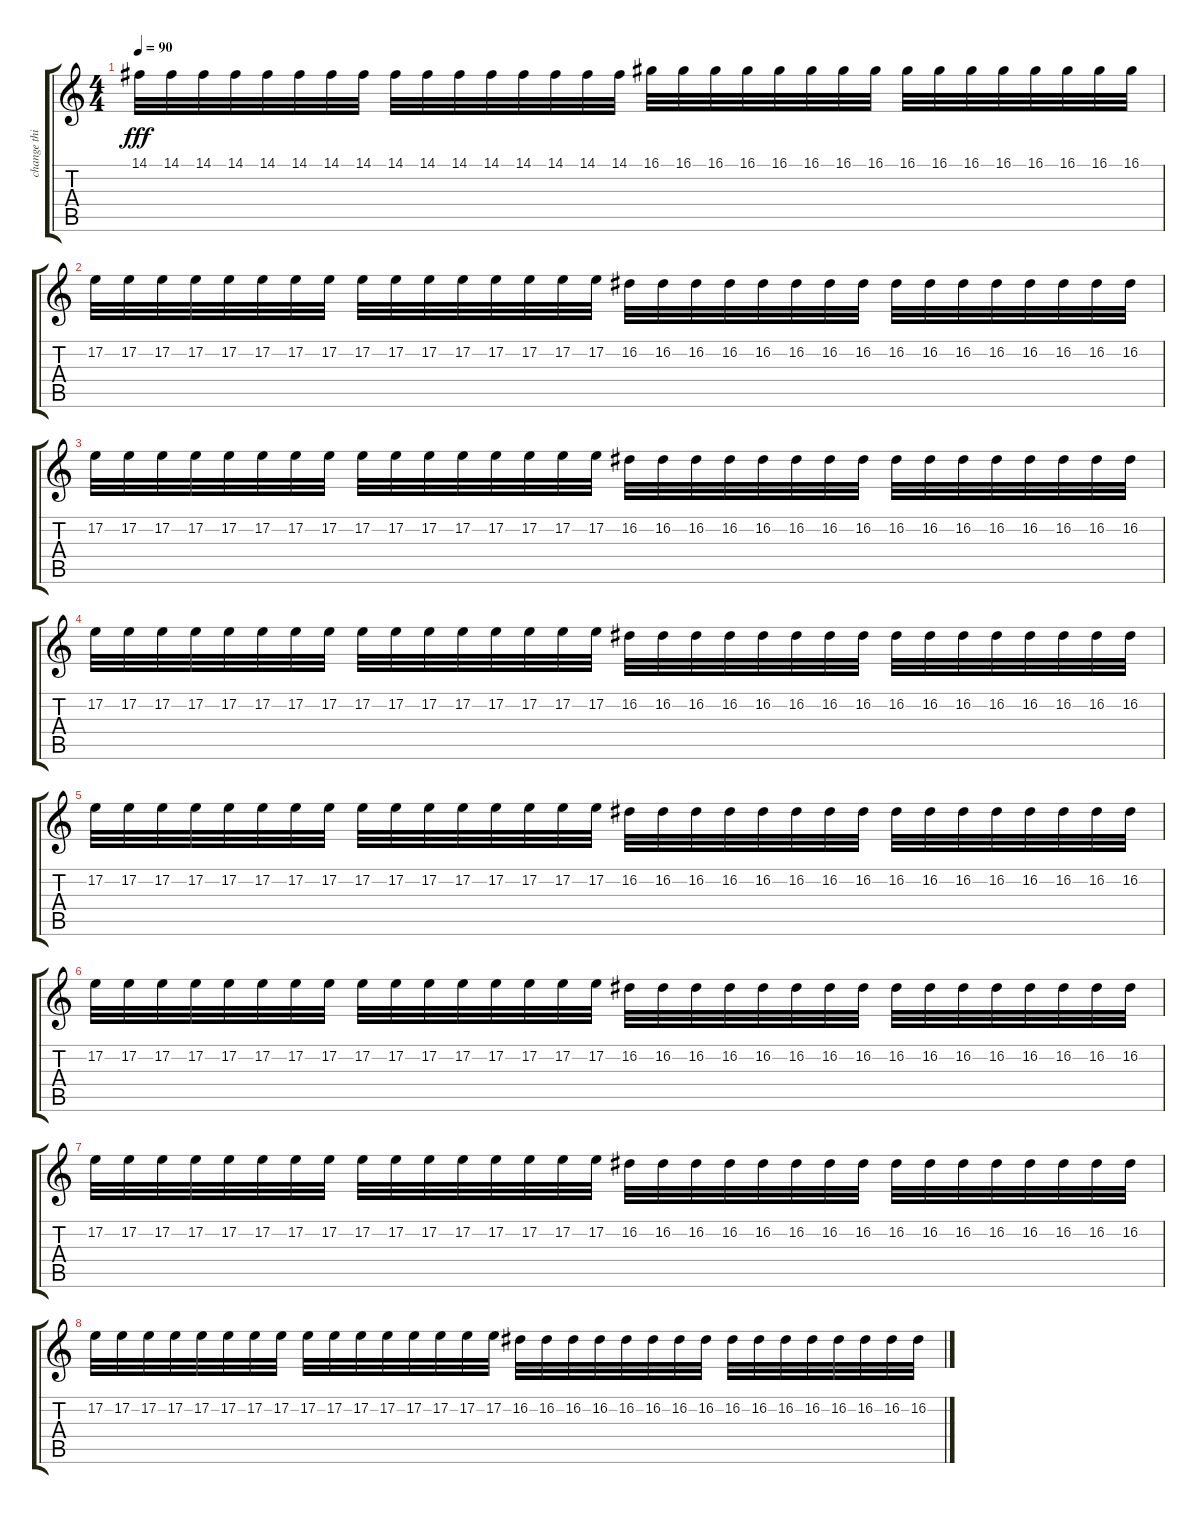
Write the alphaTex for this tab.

\track ("change this" "change thi") {instrument marimba}
\staff {score tabs}
\tuning (E4 B3 G3 D3 A2 E2) {hide}
\ts (4 4)
\tempo 90
\clef g2
\ks c
14.1.32{dy fff} 14.1.32 14.1.32 14.1.32 14.1.32 14.1.32 14.1.32 14.1.32 14.1.32 14.1.32 14.1.32 14.1.32 14.1.32 14.1.32 14.1.32 14.1.32 16.1.32 16.1.32 16.1.32 16.1.32 16.1.32 16.1.32 16.1.32 16.1.32 16.1.32 16.1.32 16.1.32 16.1.32 16.1.32 16.1.32 16.1.32 16.1.32 |
17.2.32 17.2.32 17.2.32 17.2.32 17.2.32 17.2.32 17.2.32 17.2.32 17.2.32 17.2.32 17.2.32 17.2.32 17.2.32 17.2.32 17.2.32 17.2.32 16.2.32 16.2.32 16.2.32 16.2.32 16.2.32 16.2.32 16.2.32 16.2.32 16.2.32 16.2.32 16.2.32 16.2.32 16.2.32 16.2.32 16.2.32 16.2.32 |
17.2.32 17.2.32 17.2.32 17.2.32 17.2.32 17.2.32 17.2.32 17.2.32 17.2.32 17.2.32 17.2.32 17.2.32 17.2.32 17.2.32 17.2.32 17.2.32 16.2.32 16.2.32 16.2.32 16.2.32 16.2.32 16.2.32 16.2.32 16.2.32 16.2.32 16.2.32 16.2.32 16.2.32 16.2.32 16.2.32 16.2.32 16.2.32 |
17.2.32 17.2.32 17.2.32 17.2.32 17.2.32 17.2.32 17.2.32 17.2.32 17.2.32 17.2.32 17.2.32 17.2.32 17.2.32 17.2.32 17.2.32 17.2.32 16.2.32 16.2.32 16.2.32 16.2.32 16.2.32 16.2.32 16.2.32 16.2.32 16.2.32 16.2.32 16.2.32 16.2.32 16.2.32 16.2.32 16.2.32 16.2.32 |
17.2.32 17.2.32 17.2.32 17.2.32 17.2.32 17.2.32 17.2.32 17.2.32 17.2.32 17.2.32 17.2.32 17.2.32 17.2.32 17.2.32 17.2.32 17.2.32 16.2.32 16.2.32 16.2.32 16.2.32 16.2.32 16.2.32 16.2.32 16.2.32 16.2.32 16.2.32 16.2.32 16.2.32 16.2.32 16.2.32 16.2.32 16.2.32 |
17.2.32 17.2.32 17.2.32 17.2.32 17.2.32 17.2.32 17.2.32 17.2.32 17.2.32 17.2.32 17.2.32 17.2.32 17.2.32 17.2.32 17.2.32 17.2.32 16.2.32 16.2.32 16.2.32 16.2.32 16.2.32 16.2.32 16.2.32 16.2.32 16.2.32 16.2.32 16.2.32 16.2.32 16.2.32 16.2.32 16.2.32 16.2.32 |
17.2.32 17.2.32 17.2.32 17.2.32 17.2.32 17.2.32 17.2.32 17.2.32 17.2.32 17.2.32 17.2.32 17.2.32 17.2.32 17.2.32 17.2.32 17.2.32 16.2.32 16.2.32 16.2.32 16.2.32 16.2.32 16.2.32 16.2.32 16.2.32 16.2.32 16.2.32 16.2.32 16.2.32 16.2.32 16.2.32 16.2.32 16.2.32 |
17.2.32 17.2.32 17.2.32 17.2.32 17.2.32 17.2.32 17.2.32 17.2.32 17.2.32 17.2.32 17.2.32 17.2.32 17.2.32 17.2.32 17.2.32 17.2.32 16.2.32 16.2.32 16.2.32 16.2.32 16.2.32 16.2.32 16.2.32 16.2.32 16.2.32 16.2.32 16.2.32 16.2.32 16.2.32 16.2.32 16.2.32 16.2.32
